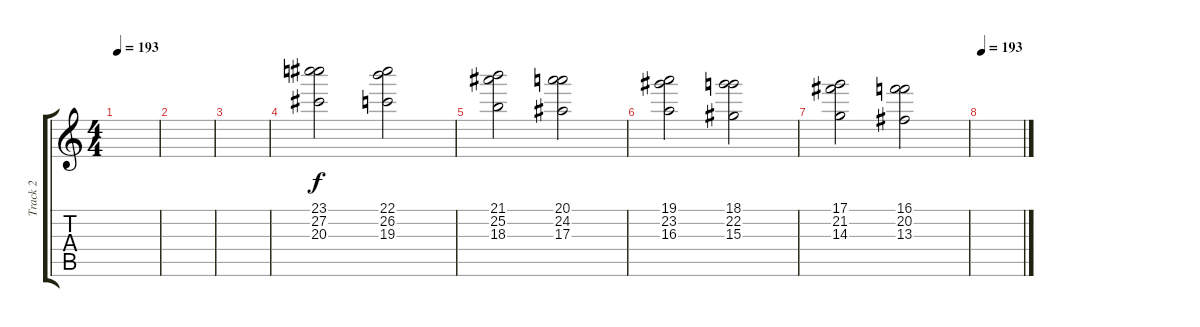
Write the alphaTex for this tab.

\track ("Track 2" "Track 2") {instrument stringensemble1}
\staff {score tabs}
\tuning (D5 A4 F4 C4 G3 D3) {hide}
\ts (4 4)
\tempo 193
\clef g2
\ks c
|
|
|
(23.1 27.2 20.3).2 (22.1 26.2 19.3).2 |
(21.1 25.2 18.3).2 (20.1 24.2 17.3).2 |
(19.1 23.2 16.3).2 (18.1 22.2 15.3).2 |
(17.1 21.2 14.3).2 (16.1 20.2 13.3).2 |
\tempo 193
